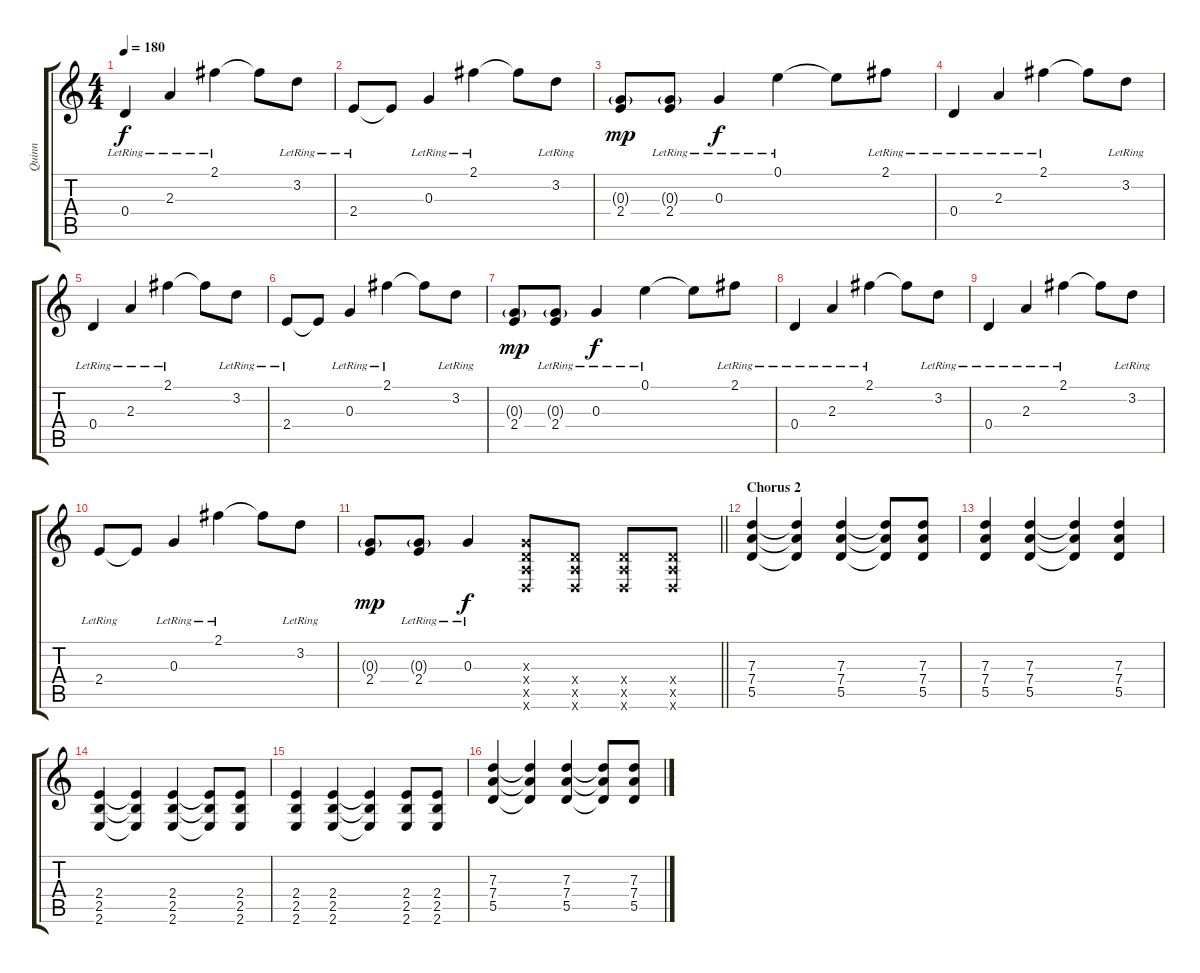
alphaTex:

\track ("Quinn" "Quinn") {instrument electricguitarclean}
\staff {score tabs}
\tuning (E4 B3 G3 D3 A2 D2) {hide}
\ts (4 4)
\tempo 180
\clef g2
\ks c
0.4{lr}.4{dy f} 2.3{lr}.4 2.1{lr}.4 2.1{t}.8 3.2{lr}.8 |
2.4{lr}.8 2.4{t}.8 0.3{lr}.4 2.1{lr}.4 2.1{t}.8 3.2{lr}.8 |
(0.3{g} 2.4).8{dy mp} (0.3{g} 2.4{lr}).8 0.3{lr}.4{dy f} 0.1{lr}.4 0.1{t}.8 2.1{lr}.8 |
0.4{lr}.4{instrument electricguitarclean} 2.3{lr}.4 2.1{lr}.4 2.1{t}.8 3.2{lr}.8 |
0.4{lr}.4 2.3{lr}.4 2.1{lr}.4 2.1{t}.8 3.2{lr}.8 |
2.4{lr}.8 2.4{t}.8 0.3{lr}.4 2.1{lr}.4 2.1{t}.8 3.2{lr}.8 |
(0.3{g} 2.4).8{dy mp} (0.3{g} 2.4{lr}).8 0.3{lr}.4{dy f} 0.1{lr}.4 0.1{t}.8 2.1{lr}.8 |
0.4{lr}.4{instrument electricguitarclean} 2.3{lr}.4 2.1{lr}.4 2.1{t}.8 3.2{lr}.8 |
0.4{lr}.4 2.3{lr}.4 2.1{lr}.4 2.1{t}.8 3.2{lr}.8 |
2.4{lr}.8 2.4{t}.8 0.3{lr}.4 2.1{lr}.4 2.1{t}.8 3.2{lr}.8 |
\barLineRight lightlight
(0.3{g} 2.4).8{dy mp} (0.3{g} 2.4{lr}).8 0.3{lr}.4{dy f} (0.3{x} 0.4{x} 0.5{x} 0.6{x}).8{instrument distortionguitar} (0.4{x} 0.5{x} 0.6{x}).8 (0.4{x} 0.5{x} 0.6{x}).8 (0.4{x} 0.5{x} 0.6{x}).8 |
\section ("" "Chorus 2")
(7.3 7.4 5.5).4 (7.3{t} 7.4{t} 5.5{t}).4 (7.3 7.4 5.5).4 (7.3{t} 7.4{t} 5.5{t}).8 (7.3 7.4 5.5).8 |
(7.3 7.4 5.5).4 (7.3 7.4 5.5).4 (7.3{t} 7.4{t} 5.5{t}).4 (7.3 7.4 5.5).4 |
(2.4 2.5 2.6).4 (2.4{t} 2.5{t} 2.6{t}).4 (2.4 2.5 2.6).4 (2.4{t} 2.5{t} 2.6{t}).8 (2.4 2.5 2.6).8 |
(2.4 2.5 2.6).4 (2.4 2.5 2.6).4 (2.4{t} 2.5{t} 2.6{t}).4 (2.4 2.5 2.6).8 (2.4 2.5 2.6).8 |
(7.3 7.4 5.5).4 (7.3{t} 7.4{t} 5.5{t}).4 (7.3 7.4 5.5).4 (7.3{t} 7.4{t} 5.5{t}).8 (7.3 7.4 5.5).8
